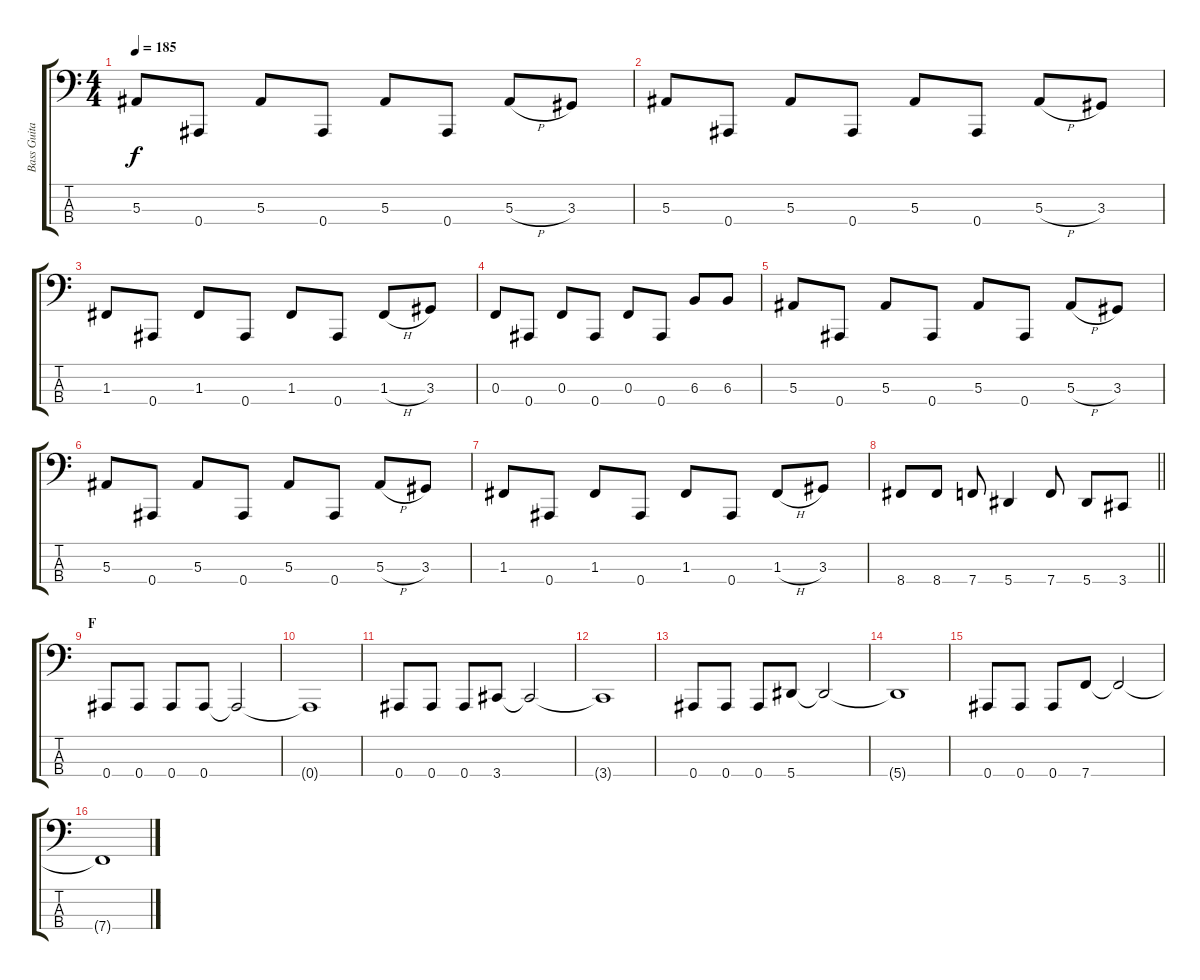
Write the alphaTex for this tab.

\track ("Bass Guitar: John Kis Gyevi" "Bass Guita") {instrument electricbasspick}
\staff {score tabs}
\tuning (Eb2 Bb1 F1 Bb0) {hide}
\ts (4 4)
\tempo 185
\clef f4
\ks c
5.3.8{dy f} 0.4.8 5.3.8 0.4.8 5.3.8 0.4.8 5.3{h}.8 3.3.8 |
5.3.8 0.4.8 5.3.8 0.4.8 5.3.8 0.4.8 5.3{h}.8 3.3.8 |
1.3.8 0.4.8 1.3.8 0.4.8 1.3.8 0.4.8 1.3{h}.8 3.3.8 |
0.3.8 0.4.8 0.3.8 0.4.8 0.3.8 0.4.8 6.3.8 6.3.8 |
5.3.8 0.4.8 5.3.8 0.4.8 5.3.8 0.4.8 5.3{h}.8 3.3.8 |
5.3.8 0.4.8 5.3.8 0.4.8 5.3.8 0.4.8 5.3{h}.8 3.3.8 |
1.3.8 0.4.8 1.3.8 0.4.8 1.3.8 0.4.8 1.3{h}.8 3.3.8 |
\barLineRight lightlight
8.4.8 8.4.8 7.4.8 5.4.4 7.4.8 5.4.8 3.4.8 |
\section ("" "F")
0.4.8 0.4.8 0.4.8 0.4.8 0.4{t}.2 |
0.4{t}.1 |
0.4.8 0.4.8 0.4.8 3.4.8 3.4{t}.2 |
3.4{t}.1 |
0.4.8 0.4.8 0.4.8 5.4.8 5.4{t}.2 |
5.4{t}.1 |
0.4.8 0.4.8 0.4.8 7.4.8 7.4{t}.2 |
7.4{t}.1
